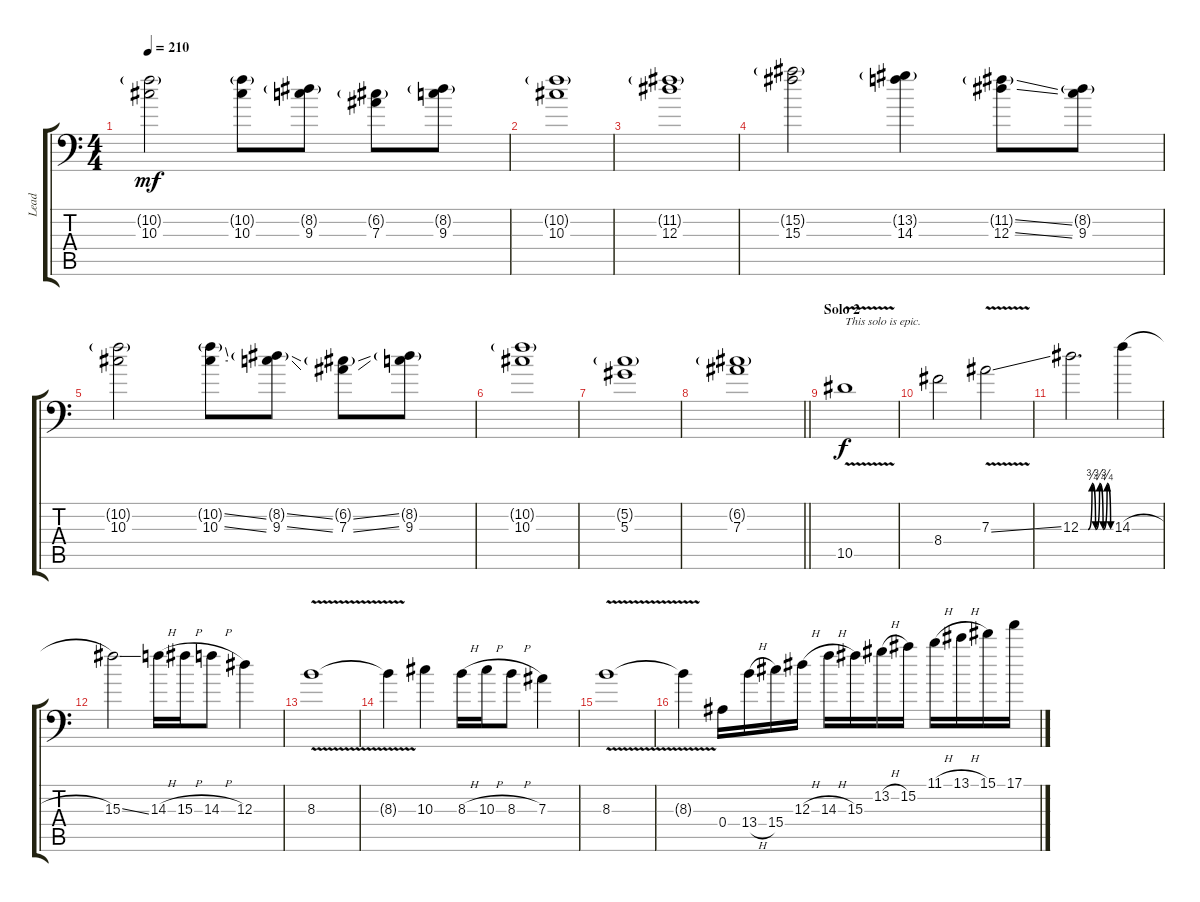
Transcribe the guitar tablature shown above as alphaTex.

\track ("Lead" "Lead") {instrument overdrivenguitar}
\staff {score tabs}
\tuning (C4 G3 Eb3 Bb2 F2 Bb1) {hide}
\ts (4 4)
\tempo 210
\clef f4
\ks c
(10.2{g} 10.3).2{dy mf} (10.2{g} 10.3).8 (8.2{g} 9.3).8 (6.2{g} 7.3).8 (8.2{g} 9.3).8 |
(10.2{g} 10.3).1 |
(11.2{g} 12.3).1 |
(15.2{g} 15.3).2 (13.2{g} 14.3).4 (11.2{ss g} 12.3{ss}).8 (8.2{g} 9.3).8 |
(10.2{g} 10.3).2 (10.2{ss g} 10.3{ss}).8 (8.2{ss g} 9.3{ss}).8 (6.2{ss g} 7.3{ss}).8 (8.2{g} 9.3).8 |
(10.2{g} 10.3).1 |
(5.2{g} 5.3).1 |
\barLineRight lightlight
(6.2{g} 7.3).1 |
\section ("" "Solo 2")
10.5{v}.1{txt "This solo is epic." dy f volume 16} |
8.4.2 7.3{v ss}.2 |
12.3{be (custom 0 0 15 0 23 3 30 0 38 3 45 0 53 3 60 0)}.2{d} 14.3{h}.4 |
15.3{ss}.2 14.3{h}.16 15.3{h}.16 14.3{h}.8 12.3.4 |
8.3{v}.1 |
8.3{t}.4 10.3.4 8.3{h}.16 10.3{h}.16 8.3{h}.8 7.3.4 |
8.3{v}.1 |
8.3{t}.4 0.4.16 13.4{h}.16 15.4.16 12.3{h}.16 14.3{h}.16 15.3.16 13.2{h}.16 15.2.16 11.1{h}.16 13.1{h}.16 15.1.16 17.1.16
